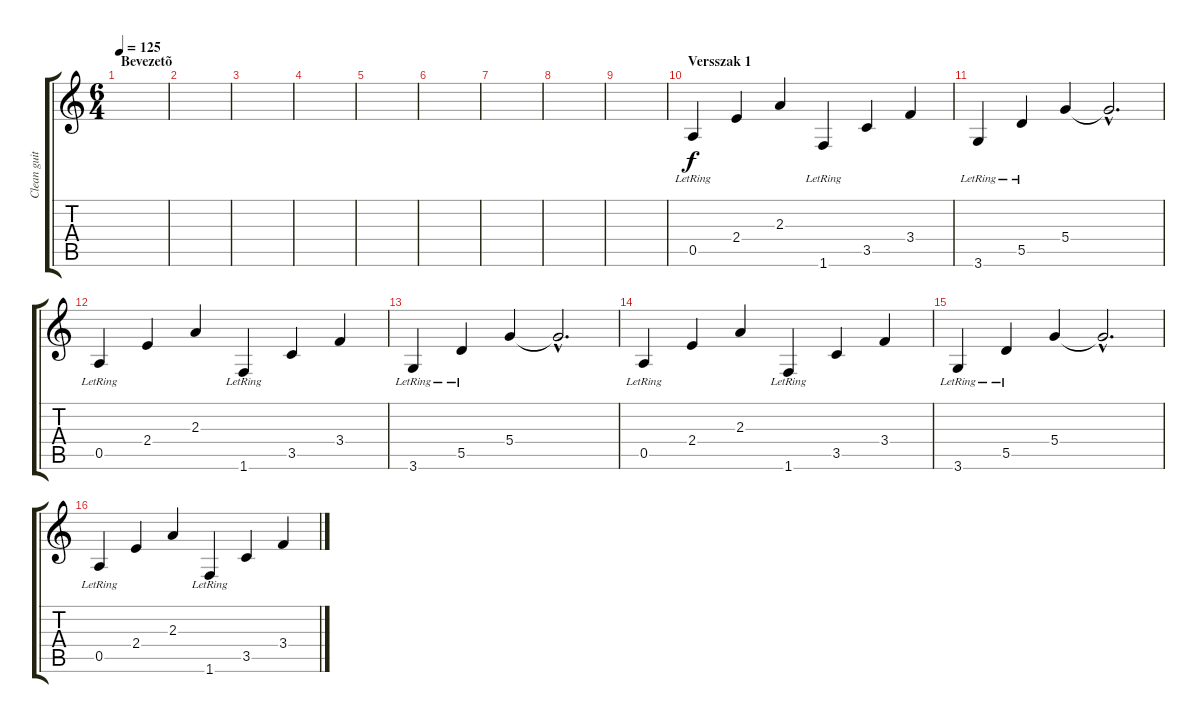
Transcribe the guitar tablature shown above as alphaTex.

\track ("Clean guitar 1" "Clean guit") {instrument electricguitarjazz}
\staff {score tabs}
\tuning (E4 B3 G3 D3 A2 E2) {hide}
\ts (6 4)
\section ("" "Bevezetõ")
\tempo 125
\clef g2
\ks c
|
|
|
|
|
|
|
|
|
\section ("" "Versszak 1")
0.5{lr}.4 2.4.4 2.3.4 1.6{lr}.4 3.5.4 3.4.4 |
3.6{lr}.4 5.5{lr}.4 5.4.4 5.4{hac t}.2{d} |
0.5{lr}.4 2.4.4 2.3.4 1.6{lr}.4 3.5.4 3.4.4 |
3.6{lr}.4 5.5{lr}.4 5.4.4 5.4{hac t}.2{d} |
0.5{lr}.4 2.4.4 2.3.4 1.6{lr}.4 3.5.4 3.4.4 |
3.6{lr}.4 5.5{lr}.4 5.4.4 5.4{hac t}.2{d} |
0.5{lr}.4 2.4.4 2.3.4 1.6{lr}.4 3.5.4 3.4.4
